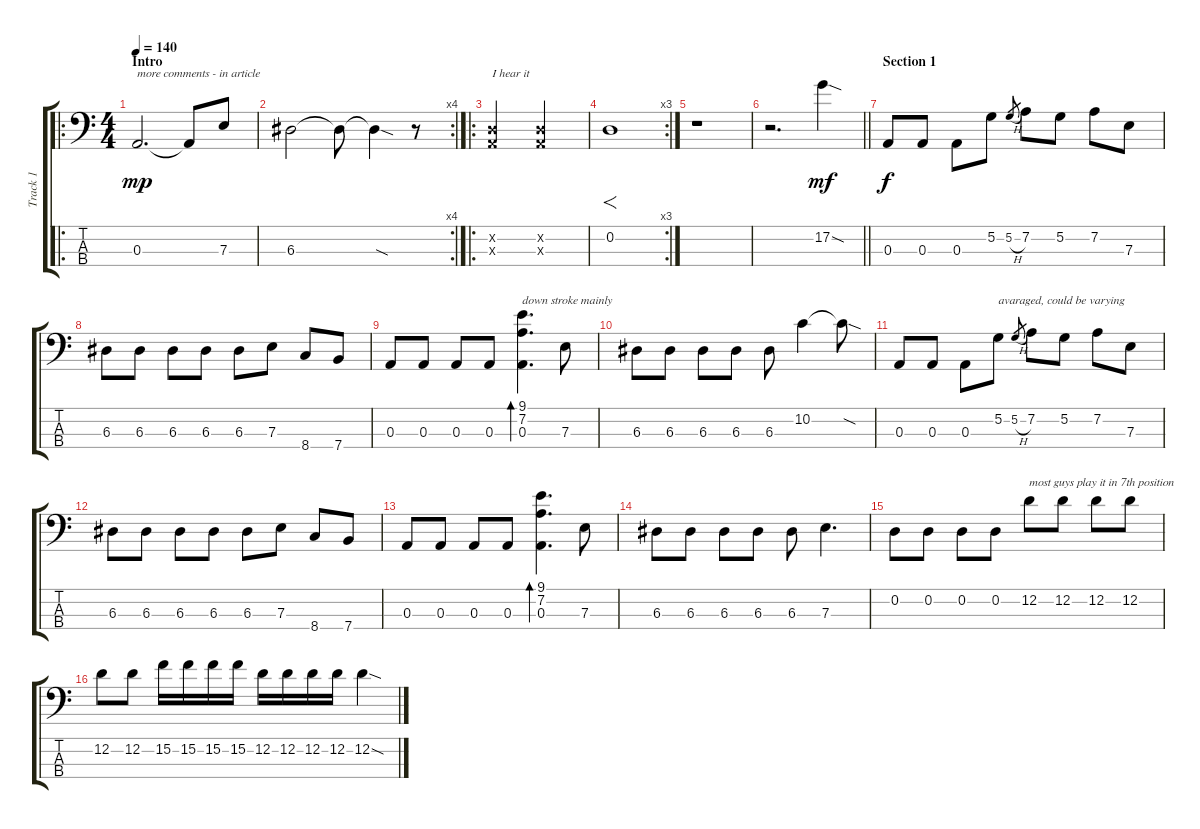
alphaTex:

\track ("Track 1" "Track 1") {instrument distortionguitar}
\staff {score tabs}
\tuning (G2 D2 A1 E1) {hide}
\ro
\ts (4 4)
\section ("" "Intro")
\tempo 140
\clef f4
\ks c
0.3.2{d txt "more comments - in article" dy mp instrument distortionguitar} 0.3{t}.8 7.3.8 |
\rc 4
6.3.2 6.3{t}.8 6.3{sod t}.4 r.8 |
\ro
(0.2{x} 0.3{x}).2{txt "I hear it"} (0.2{x} 0.3{x}).2 |
\rc 3
0.2.1{f} |
r.1 |
\barLineRight lightlight
r.2{d} 17.2{sod}.4{dy mf} |
\section ("" "Section 1")
0.3.8{dy f} 0.3.8 0.3.8 5.2.8 5.2{h}.8{gr} 7.2.8 5.2.8 7.2.8 7.3.8 |
6.3.8 6.3.8 6.3.8 6.3.8 6.3.8 7.3.8 8.4.8 7.4.8 |
0.3.8 0.3.8 0.3.8 0.3.8 (9.1 7.2 0.3).4{d bd 60 txt "down stroke mainly"} 7.3.8 |
6.3.8 6.3.8 6.3.8 6.3.8 6.3.8 10.2.4 10.2{sod t}.8 |
0.3.8 0.3.8 0.3.8 5.2.8{txt "avaraged, could be varying"} 5.2{h}.8{gr} 7.2.8 5.2.8 7.2.8 7.3.8 |
6.3.8 6.3.8 6.3.8 6.3.8 6.3.8 7.3.8 8.4.8 7.4.8 |
0.3.8 0.3.8 0.3.8 0.3.8 (9.1 7.2 0.3).4{d bd 60} 7.3.8 |
6.3.8 6.3.8 6.3.8 6.3.8 6.3.8 7.3.4{d} |
0.2.8 0.2.8 0.2.8 0.2.8 12.2.8{txt "most guys play it in 7th position"} 12.2.8 12.2.8 12.2.8 |
12.2.8 12.2.8 15.2.16 15.2.16 15.2.16 15.2.16 12.2.16 12.2.16 12.2.16 12.2.16 12.2{sod}.4
